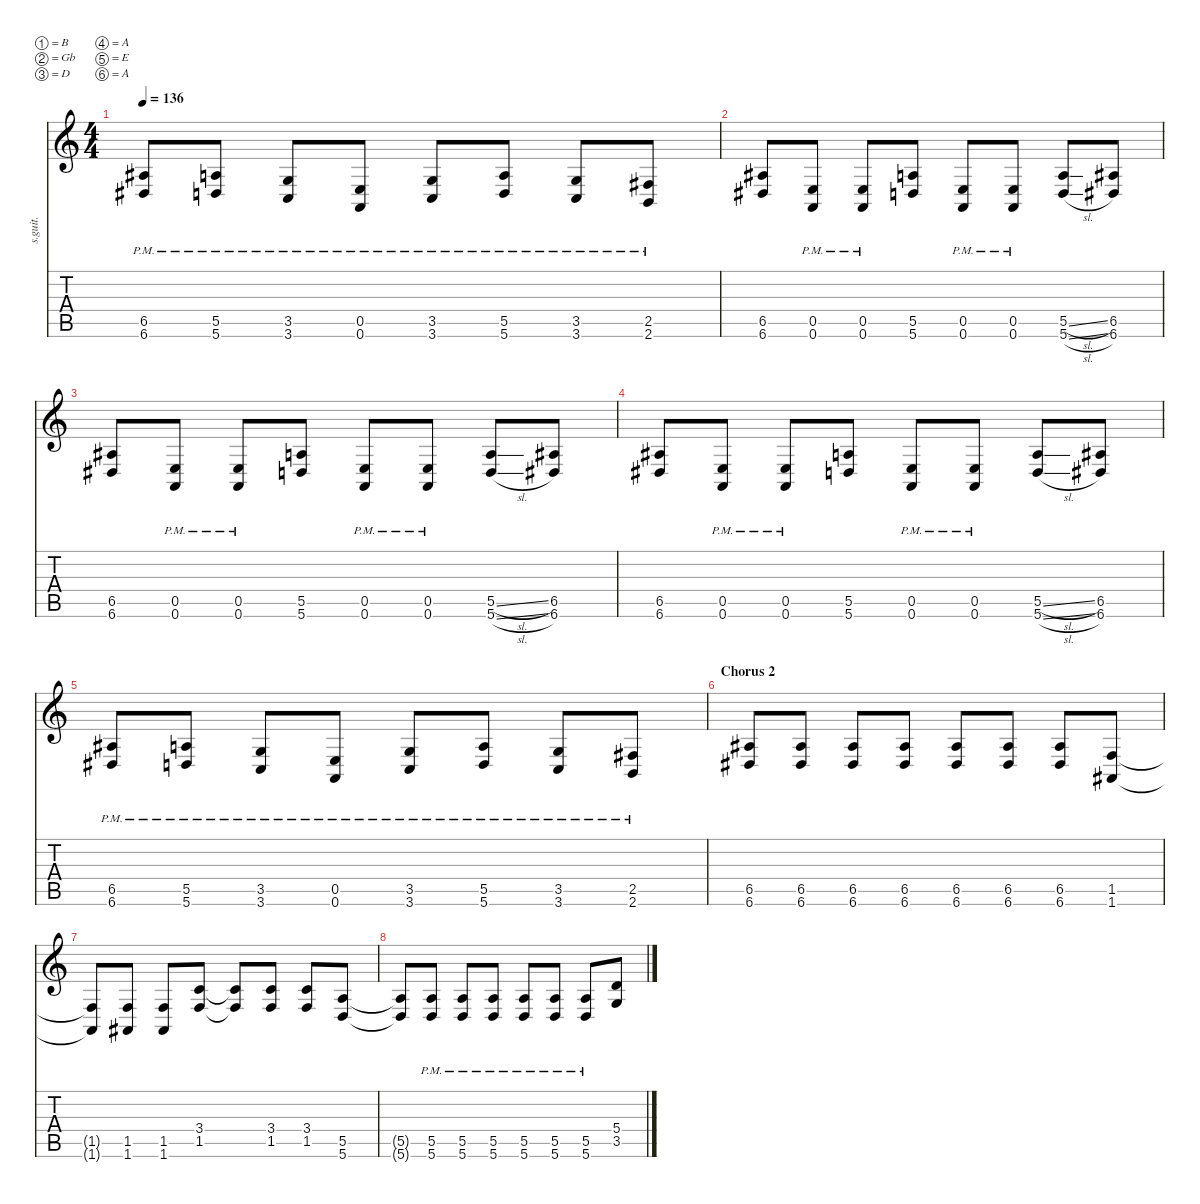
\defaultSystemsLayout 4
\hideDynamics
\bracketExtendMode nobrackets
\track ("Mick Thomson" "s.guit.") {instrument distortionguitar}
\staff {score tabs}
\tuning (B3 Gb3 D3 A2 E2 A1)
\ts (4 4)
\tempo 136
\clef g2
\ks c
(6.5{pm acc #} 6.6{pm acc #}).8{lyrics (0 "") lyrics (1 "") lyrics (2 "") lyrics (3 "") lyrics (4 "") dy f} (5.5{pm} 5.6{pm}).8{lyrics (0 "") lyrics (1 "") lyrics (2 "") lyrics (3 "") lyrics (4 "")} (3.5{pm} 3.6{pm}).8{lyrics (0 "") lyrics (1 "") lyrics (2 "") lyrics (3 "") lyrics (4 "")} (0.5{pm} 0.6{pm}).8{lyrics (0 "") lyrics (1 "") lyrics (2 "") lyrics (3 "") lyrics (4 "")} (3.5{pm} 3.6{pm}).8{lyrics (0 "") lyrics (1 "") lyrics (2 "") lyrics (3 "") lyrics (4 "")} (5.5{pm} 5.6{pm}).8{lyrics (0 "") lyrics (1 "") lyrics (2 "") lyrics (3 "") lyrics (4 "")} (3.5{pm} 3.6{pm}).8{lyrics (0 "") lyrics (1 "") lyrics (2 "") lyrics (3 "") lyrics (4 "")} (2.5{pm acc #} 2.6{pm}).8{lyrics (0 "") lyrics (1 "") lyrics (2 "") lyrics (3 "") lyrics (4 "")} |
(6.5{acc #} 6.6{acc #}).8{lyrics (0 "") lyrics (1 "") lyrics (2 "") lyrics (3 "") lyrics (4 "")} (0.5{pm} 0.6{pm}).8{lyrics (0 "") lyrics (1 "") lyrics (2 "") lyrics (3 "") lyrics (4 "")} (0.5{pm} 0.6{pm}).8{lyrics (0 "") lyrics (1 "") lyrics (2 "") lyrics (3 "") lyrics (4 "")} (5.5 5.6).8{lyrics (0 "") lyrics (1 "") lyrics (2 "") lyrics (3 "") lyrics (4 "")} (0.5{pm} 0.6{pm}).8{lyrics (0 "") lyrics (1 "") lyrics (2 "") lyrics (3 "") lyrics (4 "")} (0.5{pm} 0.6{pm}).8{lyrics (0 "") lyrics (1 "") lyrics (2 "") lyrics (3 "") lyrics (4 "")} (5.5{sl} 5.6{sl}).8{lyrics (0 "") lyrics (1 "") lyrics (2 "") lyrics (3 "") lyrics (4 "")} (6.5{acc #} 6.6{acc #}).8{lyrics (0 "") lyrics (1 "") lyrics (2 "") lyrics (3 "") lyrics (4 "")} |
(6.5{acc #} 6.6{acc #}).8{lyrics (0 "") lyrics (1 "") lyrics (2 "") lyrics (3 "") lyrics (4 "")} (0.5{pm} 0.6{pm}).8{lyrics (0 "") lyrics (1 "") lyrics (2 "") lyrics (3 "") lyrics (4 "")} (0.5{pm} 0.6{pm}).8{lyrics (0 "") lyrics (1 "") lyrics (2 "") lyrics (3 "") lyrics (4 "")} (5.5 5.6).8{lyrics (0 "") lyrics (1 "") lyrics (2 "") lyrics (3 "") lyrics (4 "")} (0.5{pm} 0.6{pm}).8{lyrics (0 "") lyrics (1 "") lyrics (2 "") lyrics (3 "") lyrics (4 "")} (0.5{pm} 0.6{pm}).8{lyrics (0 "") lyrics (1 "") lyrics (2 "") lyrics (3 "") lyrics (4 "")} (5.5{sl} 5.6{sl}).8{lyrics (0 "") lyrics (1 "") lyrics (2 "") lyrics (3 "") lyrics (4 "")} (6.5{acc #} 6.6{acc #}).8{lyrics (0 "") lyrics (1 "") lyrics (2 "") lyrics (3 "") lyrics (4 "")} |
(6.5{acc #} 6.6{acc #}).8{lyrics (0 "") lyrics (1 "") lyrics (2 "") lyrics (3 "") lyrics (4 "")} (0.5{pm} 0.6{pm}).8{lyrics (0 "") lyrics (1 "") lyrics (2 "") lyrics (3 "") lyrics (4 "")} (0.5{pm} 0.6{pm}).8{lyrics (0 "") lyrics (1 "") lyrics (2 "") lyrics (3 "") lyrics (4 "")} (5.5 5.6).8{lyrics (0 "") lyrics (1 "") lyrics (2 "") lyrics (3 "") lyrics (4 "")} (0.5{pm} 0.6{pm}).8{lyrics (0 "") lyrics (1 "") lyrics (2 "") lyrics (3 "") lyrics (4 "")} (0.5{pm} 0.6{pm}).8{lyrics (0 "") lyrics (1 "") lyrics (2 "") lyrics (3 "") lyrics (4 "")} (5.5{sl} 5.6{sl}).8{lyrics (0 "") lyrics (1 "") lyrics (2 "") lyrics (3 "") lyrics (4 "")} (6.5{acc #} 6.6{acc #}).8{lyrics (0 "") lyrics (1 "") lyrics (2 "") lyrics (3 "") lyrics (4 "")} |
(6.5{pm acc #} 6.6{pm acc #}).8{lyrics (0 "") lyrics (1 "") lyrics (2 "") lyrics (3 "") lyrics (4 "")} (5.5{pm} 5.6{pm}).8{lyrics (0 "") lyrics (1 "") lyrics (2 "") lyrics (3 "") lyrics (4 "")} (3.5{pm} 3.6{pm}).8{lyrics (0 "") lyrics (1 "") lyrics (2 "") lyrics (3 "") lyrics (4 "")} (0.5{pm} 0.6{pm}).8{lyrics (0 "") lyrics (1 "") lyrics (2 "") lyrics (3 "") lyrics (4 "")} (3.5{pm} 3.6{pm}).8{lyrics (0 "") lyrics (1 "") lyrics (2 "") lyrics (3 "") lyrics (4 "")} (5.5{pm} 5.6{pm}).8{lyrics (0 "") lyrics (1 "") lyrics (2 "") lyrics (3 "") lyrics (4 "")} (3.5{pm} 3.6{pm}).8{lyrics (0 "") lyrics (1 "") lyrics (2 "") lyrics (3 "") lyrics (4 "")} (2.5{pm acc #} 2.6{pm}).8{lyrics (0 "") lyrics (1 "") lyrics (2 "") lyrics (3 "") lyrics (4 "")} |
\section ("" "Chorus 2")
(6.5{acc #} 6.6{acc #}).8{lyrics (0 "") lyrics (1 "") lyrics (2 "") lyrics (3 "") lyrics (4 "")} (6.5{acc #} 6.6{acc #}).8{lyrics (0 "") lyrics (1 "") lyrics (2 "") lyrics (3 "") lyrics (4 "")} (6.5{acc #} 6.6{acc #}).8{lyrics (0 "") lyrics (1 "") lyrics (2 "") lyrics (3 "") lyrics (4 "")} (6.5{acc #} 6.6{acc #}).8{lyrics (0 "") lyrics (1 "") lyrics (2 "") lyrics (3 "") lyrics (4 "")} (6.5{acc #} 6.6{acc #}).8{lyrics (0 "") lyrics (1 "") lyrics (2 "") lyrics (3 "") lyrics (4 "")} (6.5{acc #} 6.6{acc #}).8{lyrics (0 "") lyrics (1 "") lyrics (2 "") lyrics (3 "") lyrics (4 "")} (6.5{acc #} 6.6{acc #}).8{lyrics (0 "") lyrics (1 "") lyrics (2 "") lyrics (3 "") lyrics (4 "")} (1.5 1.6{acc #}).8{lyrics (0 "") lyrics (1 "") lyrics (2 "") lyrics (3 "") lyrics (4 "")} |
(1.5{t} 1.6{t acc #}).8{lyrics (0 "") lyrics (1 "") lyrics (2 "") lyrics (3 "") lyrics (4 "")} (1.5 1.6{acc #}).8{lyrics (0 "") lyrics (1 "") lyrics (2 "") lyrics (3 "") lyrics (4 "")} (1.5 1.6{acc #}).8{lyrics (0 "") lyrics (1 "") lyrics (2 "") lyrics (3 "") lyrics (4 "")} (3.4 1.5).8{lyrics (0 "") lyrics (1 "") lyrics (2 "") lyrics (3 "") lyrics (4 "")} (3.4{t} 1.5{t}).8{lyrics (0 "") lyrics (1 "") lyrics (2 "") lyrics (3 "") lyrics (4 "")} (3.4 1.5).8{lyrics (0 "") lyrics (1 "") lyrics (2 "") lyrics (3 "") lyrics (4 "")} (3.4 1.5).8{lyrics (0 "") lyrics (1 "") lyrics (2 "") lyrics (3 "") lyrics (4 "")} (5.5 5.6).8{lyrics (0 "") lyrics (1 "") lyrics (2 "") lyrics (3 "") lyrics (4 "")} |
(5.5{t} 5.6{t}).8{lyrics (0 "") lyrics (1 "") lyrics (2 "") lyrics (3 "") lyrics (4 "")} (5.5{pm} 5.6{pm}).8{lyrics (0 "") lyrics (1 "") lyrics (2 "") lyrics (3 "") lyrics (4 "")} (5.5{pm} 5.6{pm}).8{lyrics (0 "") lyrics (1 "") lyrics (2 "") lyrics (3 "") lyrics (4 "")} (5.5{pm} 5.6{pm}).8{lyrics (0 "") lyrics (1 "") lyrics (2 "") lyrics (3 "") lyrics (4 "")} (5.5{pm} 5.6{pm}).8{lyrics (0 "") lyrics (1 "") lyrics (2 "") lyrics (3 "") lyrics (4 "")} (5.5{pm} 5.6{pm}).8{lyrics (0 "") lyrics (1 "") lyrics (2 "") lyrics (3 "") lyrics (4 "")} (5.5{pm} 5.6{pm}).8{lyrics (0 "") lyrics (1 "") lyrics (2 "") lyrics (3 "") lyrics (4 "")} (5.4 3.5).8{lyrics (0 "") lyrics (1 "") lyrics (2 "") lyrics (3 "") lyrics (4 "")}
